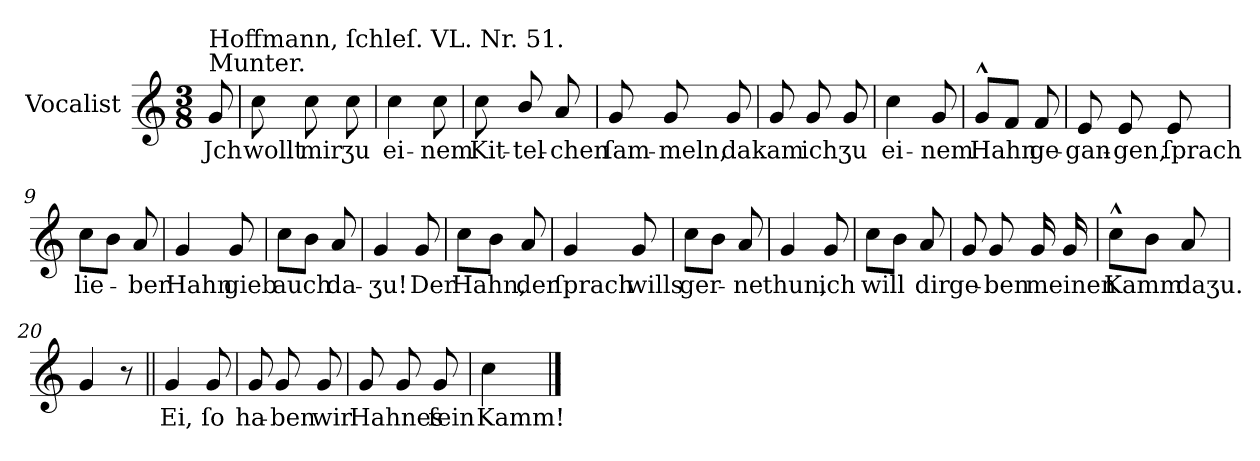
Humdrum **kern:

**kern	**text
*part1	*part1
*staff1	*staff1
*I"Vocalist	*
*k[]	*
*C:	*
*M3/8	*
=	=
!LO:TX:a:t=Munter.	!
!LO:TX:a:t=Hoffmann, ſchleſ. VL. Nr. 51.	!
8g	Jch
=1	=1
8cc	wollt
8cc	mir
8cc	ʒu
=2	=2
4cc	ei-
8cc	-nem
=3	=3
8cc	Kit-
8b/	-tel-
8a	-chen
=4	=4
8g	ſam-
8g	-meln,
8g	da
=5	=5
8g	kam
8g	ich
8g	ʒu
=6	=6
4cc	ei-
8g	-nem
=7	=7
8g^^L	Hahn
8fJ	.
8f	ge-
=8	=8
8e	-gan-
8e	-gen,
8e	ſprach
=9	=9
8ccL	lie-
8bJ	.
8a	-ber
=10	=10
4g	Hahn
8g	gieb
=11	=11
8ccL	auch
8bJ	.
8a	da-
=12	=12
4g	-ʒu!
8g	Der
=13	=13
8ccL	Hahn,
8bJ	.
8a	der
=14	=14
4g	ſprach
8g	wills
=15	=15
8ccL	ger-
8bJ	.
8a	-ne
=16	=16
4g	thun,
8g	ich
=17	=17
8ccL	will
8bJ	.
8a	dir
=18	=18
8g	ge-
8g	-ben
16g	meinen
16g	.
=19	=19
8cc^^L	Kamm
8bJ	.
8a	daʒu.
=20	=20
4g	.
8r	.
=21||	=21||
4g	Ei,
8g	ſo
=22	=22
8g	ha-
8g	-ben
8g	wir
=23	=23
8g	Hahnes
8g	.
8g	ſein
=24	=24
4cc	Kamm!
==	==
*-	*-
